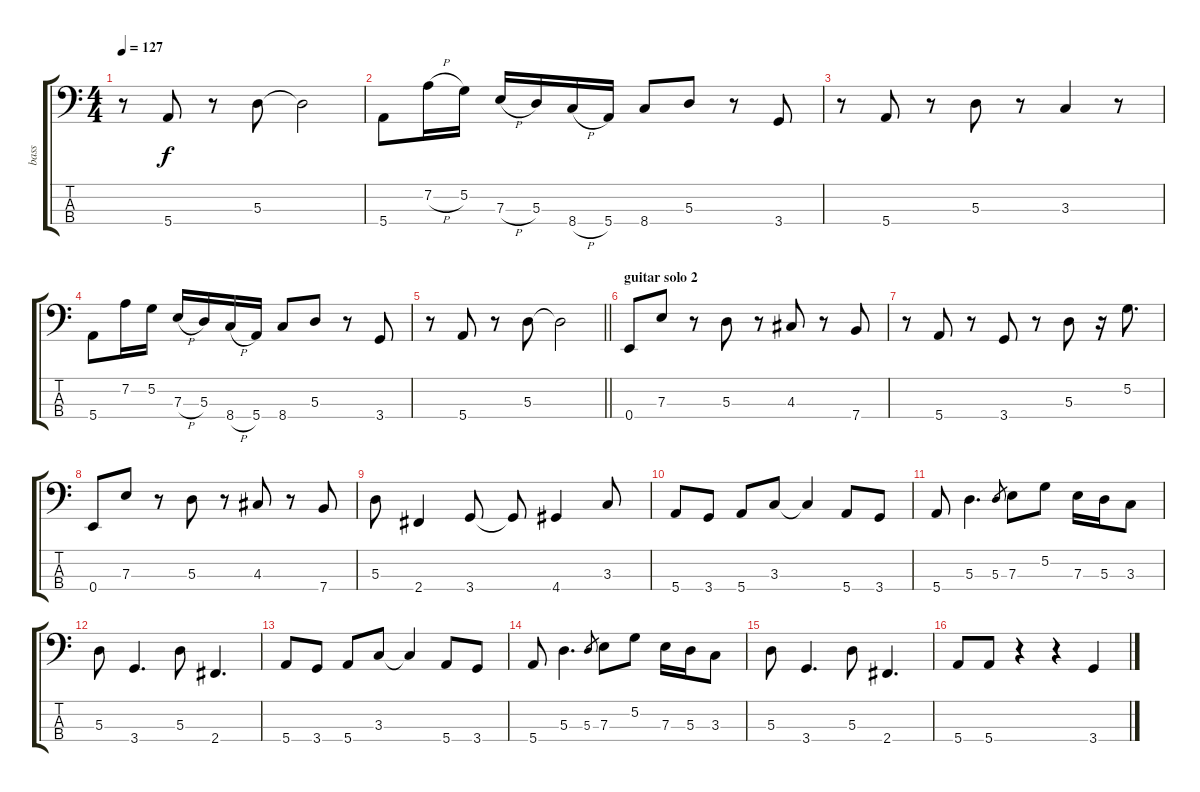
\track ("bass" "bass") {instrument electricbasspick}
\staff {score tabs}
\tuning (G2 D2 A1 E1) {hide}
\ts (4 4)
\tempo 127
\clef f4
\ks c
r.8{dy f} 5.4.8 r.8 5.3.8 5.3{t}.2 |
5.4.8 7.2{h}.16 5.2.16 7.3{h}.16 5.3.16 8.4{h}.16 5.4.16 8.4.8 5.3.8 r.8 3.4.8 |
r.8 5.4.8 r.8 5.3.8 r.8 3.3.4 r.8 |
5.4.8 7.2.16 5.2.16 7.3{h}.16 5.3.16 8.4{h}.16 5.4.16 8.4.8 5.3.8 r.8 3.4.8 |
\barLineRight lightlight
r.8 5.4.8 r.8 5.3.8 5.3{t}.2 |
\section ("" "guitar solo 2")
0.4.8 7.3.8 r.8 5.3.8 r.8 4.3.8 r.8 7.4.8 |
r.8 5.4.8 r.8 3.4.8 r.8 5.3.8 r.16 5.2.8{d} |
0.4.8 7.3.8 r.8 5.3.8 r.8 4.3.8 r.8 7.4.8 |
5.3.8 2.4.4 3.4.8 3.4{t}.8 4.4.4 3.3.8 |
5.4.8 3.4.8 5.4.8 3.3.8 3.3{t}.4 5.4.8 3.4.8 |
5.4.8 5.3.4{d} 5.3.8{gr} 7.3.8 5.2.8 7.3.16 5.3.16 3.3.8 |
5.3.8 3.4.4{d} 5.3.8 2.4.4{d} |
5.4.8 3.4.8 5.4.8 3.3.8 3.3{t}.4 5.4.8 3.4.8 |
5.4.8 5.3.4{d} 5.3.8{gr} 7.3.8 5.2.8 7.3.16 5.3.16 3.3.8 |
5.3.8 3.4.4{d} 5.3.8 2.4.4{d} |
5.4.8 5.4.8 r.4 r.4 3.4.4
